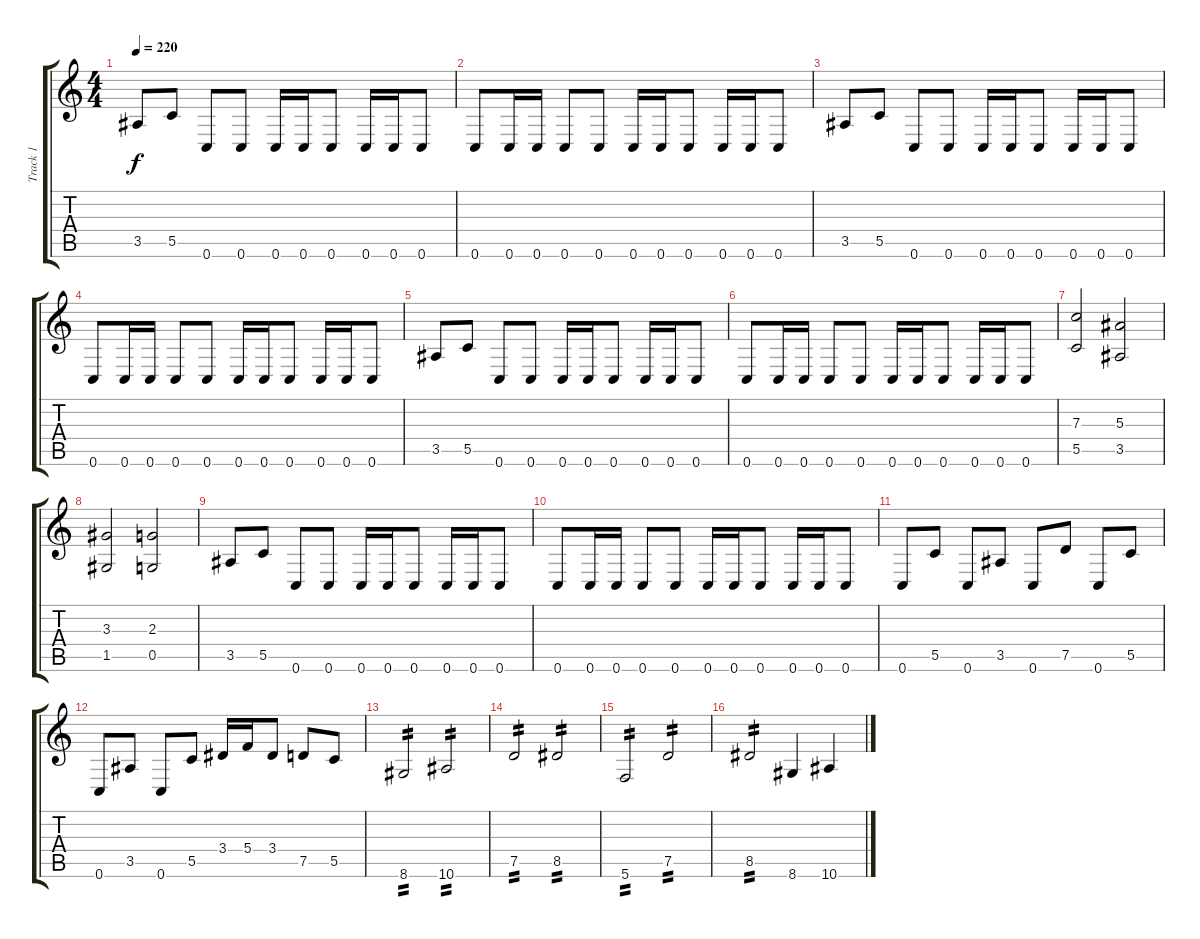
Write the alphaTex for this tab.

\track ("Track 1" "Track 1") {instrument distortionguitar}
\staff {score tabs}
\tuning (D4 A3 F3 C3 G2 C2) {hide}
\ts (4 4)
\tempo 220
\clef g2
\ks c
3.5.8{dy f} 5.5.8 0.6.8 0.6.8 0.6.16 0.6.16 0.6.8 0.6.16 0.6.16 0.6.8 |
0.6.8 0.6.16 0.6.16 0.6.8 0.6.8 0.6.16 0.6.16 0.6.8 0.6.16 0.6.16 0.6.8 |
3.5.8 5.5.8 0.6.8 0.6.8 0.6.16 0.6.16 0.6.8 0.6.16 0.6.16 0.6.8 |
0.6.8 0.6.16 0.6.16 0.6.8 0.6.8 0.6.16 0.6.16 0.6.8 0.6.16 0.6.16 0.6.8 |
3.5.8 5.5.8 0.6.8 0.6.8 0.6.16 0.6.16 0.6.8 0.6.16 0.6.16 0.6.8 |
0.6.8 0.6.16 0.6.16 0.6.8 0.6.8 0.6.16 0.6.16 0.6.8 0.6.16 0.6.16 0.6.8 |
(7.3 5.5).2 (5.3 3.5).2 |
(3.3 1.5).2 (2.3 0.5).2 |
3.5.8 5.5.8 0.6.8 0.6.8 0.6.16 0.6.16 0.6.8 0.6.16 0.6.16 0.6.8 |
0.6.8 0.6.16 0.6.16 0.6.8 0.6.8 0.6.16 0.6.16 0.6.8 0.6.16 0.6.16 0.6.8 |
0.6.8 5.5.8 0.6.8 3.5.8 0.6.8 7.5.8 0.6.8 5.5.8 |
0.6.8 3.5.8 0.6.8 5.5.8 3.4.16 5.4.16 3.4.8 7.5.8 5.5.8 |
8.6.2{tp 2} 10.6.2{tp 2} |
7.5.2{tp 2} 8.5.2{tp 2} |
5.6.2{tp 2} 7.5.2{tp 2} |
8.5.2{tp 2} 8.6.4 10.6.4
